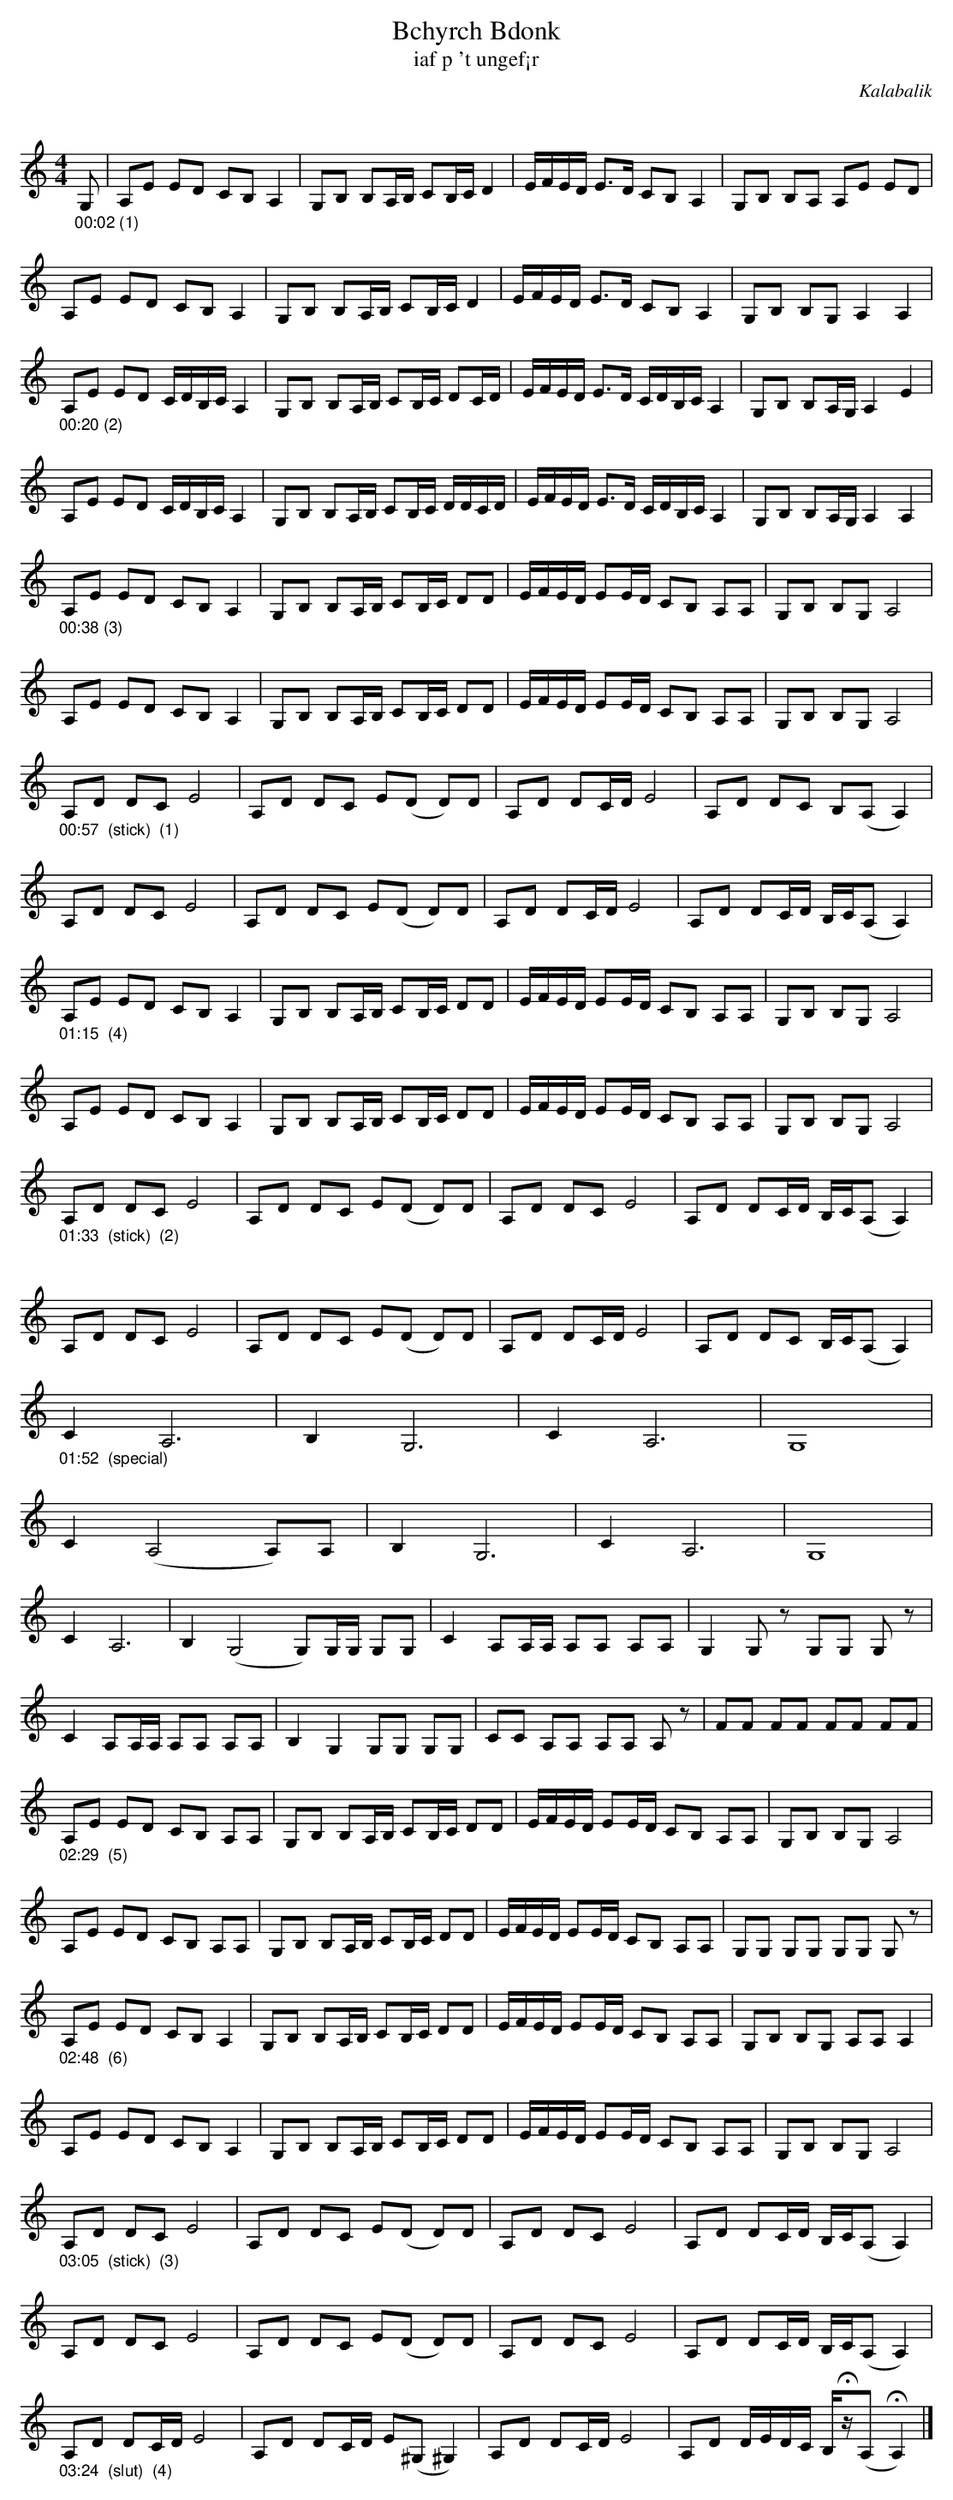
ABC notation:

X:1
T: Bchyrch Bdonk
T: iaf p 't ungef¡r
C: Kalabalik
C:
M: 4/4
L: 1/8
K: C
"_00:02 (1)" G,| A,E ED CB, A,2 | G,B, B,A,/B,/ CB,/C/ D2 | E/F/E/D/ E>D CB, A,2 | G,B, B,A, A,E ED |
A,E ED CB, A,2 | G,B, B,A,/B,/ CB,/C/ D2 | E/F/E/D/ E>D CB, A,2 | G,B, B,G, A,2A,2 |
"_00:20 (2)" A,E ED C/D/B,/C/ A,2 | G,B, B,A,/B,/ CB,/C/ DC/D/ | E/F/E/D/ E>D C/D/B,/C/ A,2 | G,B, B,A,/G,/ A,2E2 |
A,E ED C/D/B,/C/ A,2 | G,B, B,A,/B,/ CB,/C/ D/D/C/D/ | E/F/E/D/ E>D C/D/B,/C/ A,2 | G,B, B,A,/G,/ A,2A,2 |
"_00:38 (3)" A,E ED CB, A,2 | G,B, B,A,/B,/ CB,/C/ DD | E/F/E/D/ EE/D/ CB, A,A, | G,B, B,G, A,4 |
A,E ED CB, A,2 | G,B, B,A,/B,/ CB,/C/ DD | E/F/E/D/ EE/D/ CB, A,A, | G,B, B,G, A,4 |
"_00:57  (stick)  (1)" A,D DC E4 | A,D DC E(D D)D | A,D DC/D/ E4 | A,D DC B,(A, A,2) |
A,D DC E4 | A,D DC E(D D)D | A,D DC/D/ E4 | A,D DC/D/ B,/C/(A, A,2) |
"_01:15  (4)" A,E ED CB, A,2 | G,B, B,A,/B,/ CB,/C/ DD | E/F/E/D/ EE/D/ CB, A,A, | G,B, B,G, A,4 |
A,E ED CB, A,2 | G,B, B,A,/B,/ CB,/C/ DD | E/F/E/D/ EE/D/ CB, A,A, | G,B, B,G, A,4  |
"_01:33  (stick)  (2)" A,D DC E4 | A,D DC E(D D)D | A,D DC E4 | A,D DC/D/ B,/C/(A, A,2) |
A,D DC E4 | A,D DC E(D D)D | A,D DC/D/ E4 | A,D DC B,/C/(A, A,2) |
"_01:52  (special)" C2A,6 | B,2G,6 | C2A,6 | G,8 |
C2(A,4 A,)A, | B,2G,6 | C2A,6 | G,8 |
C2 A,6 | B,2(G,4 G,)G,/G,/ G,G, | C2 A,A,/A,/ A,A, A,A,| G,2 G,z G,G, G,z |
C2 A,A,/A,/ A,A, A,A, | B,2 G,2 G,G, G,G, | CC A,A, A,A, A,z | FF FF FF FF |
"_02:29  (5)" A,E ED CB, A,A, | G,B, B,A,/B,/ CB,/C/ DD | E/F/E/D/ EE/D/ CB, A,A, | G,B, B,G, A,4 |
A,E ED CB, A,A, | G,B, B,A,/B,/ CB,/C/ DD | E/F/E/D/ EE/D/ CB, A,A, | G,G, G,G, G,G, G,z |
"_02:48  (6)" A,E ED CB, A,2 | G,B, B,A,/B,/ CB,/C/ DD | E/F/E/D/ EE/D/ CB, A,A, | G,B, B,G, A,A, A,2 |
A,E ED CB, A,2 | G,B, B,A,/B,/ CB,/C/ DD | E/F/E/D/ EE/D/ CB, A,A, | G,B, B,G, A,4 |
"_03:05  (stick)  (3)" A,D DC E4 | A,D DC E(D D)D | A,D DC E4 | A,D DC/D/ B,/C/(A, A,2) |
A,D DC E4 | A,D DC E(D D)D | A,D DC E4 | A,D DC/D/ B,/C/(A, A,2) |
"_03:24  (slut)  (4)" A,D DC/D/ E4 | A,D DC/D/ E(^G, ^G,2) | A,D DC/D/ E4 | A,D D/E/D/C/ B,/!fermata!z/(A, !fermata!A,2) |]
